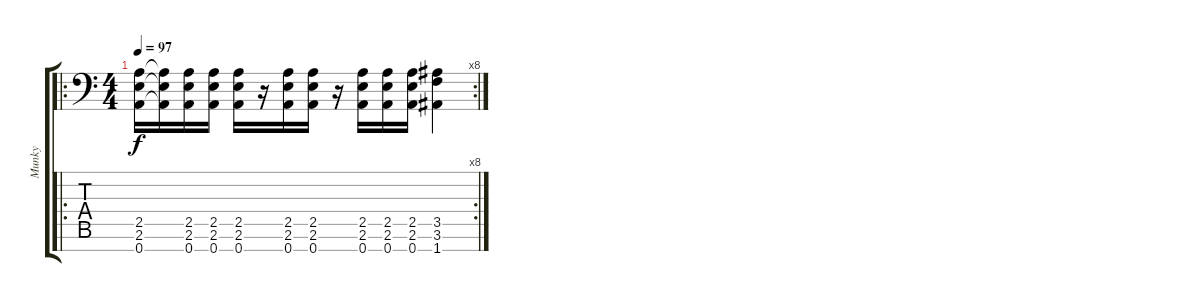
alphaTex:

\track ("Munky" "Munky") {instrument distortionguitar}
\staff {score tabs}
\tuning (D4 A3 F3 C3 G2 D2 A1) {hide}
\ro
\rc 8
\ts (4 4)
\tempo 97
\clef f4
\ks c
(2.5 2.6 0.7).16{dy f} (2.5{t} 2.6{t} 0.7{t}).16 (2.5 2.6 0.7).16 (2.5 2.6 0.7).16 (2.5 2.6 0.7).16 r.16 (2.5 2.6 0.7).16 (2.5 2.6 0.7).16 r.16 (2.5 2.6 0.7).16 (2.5 2.6 0.7).16 (2.5 2.6 0.7).16 (3.5 3.6 1.7).4
